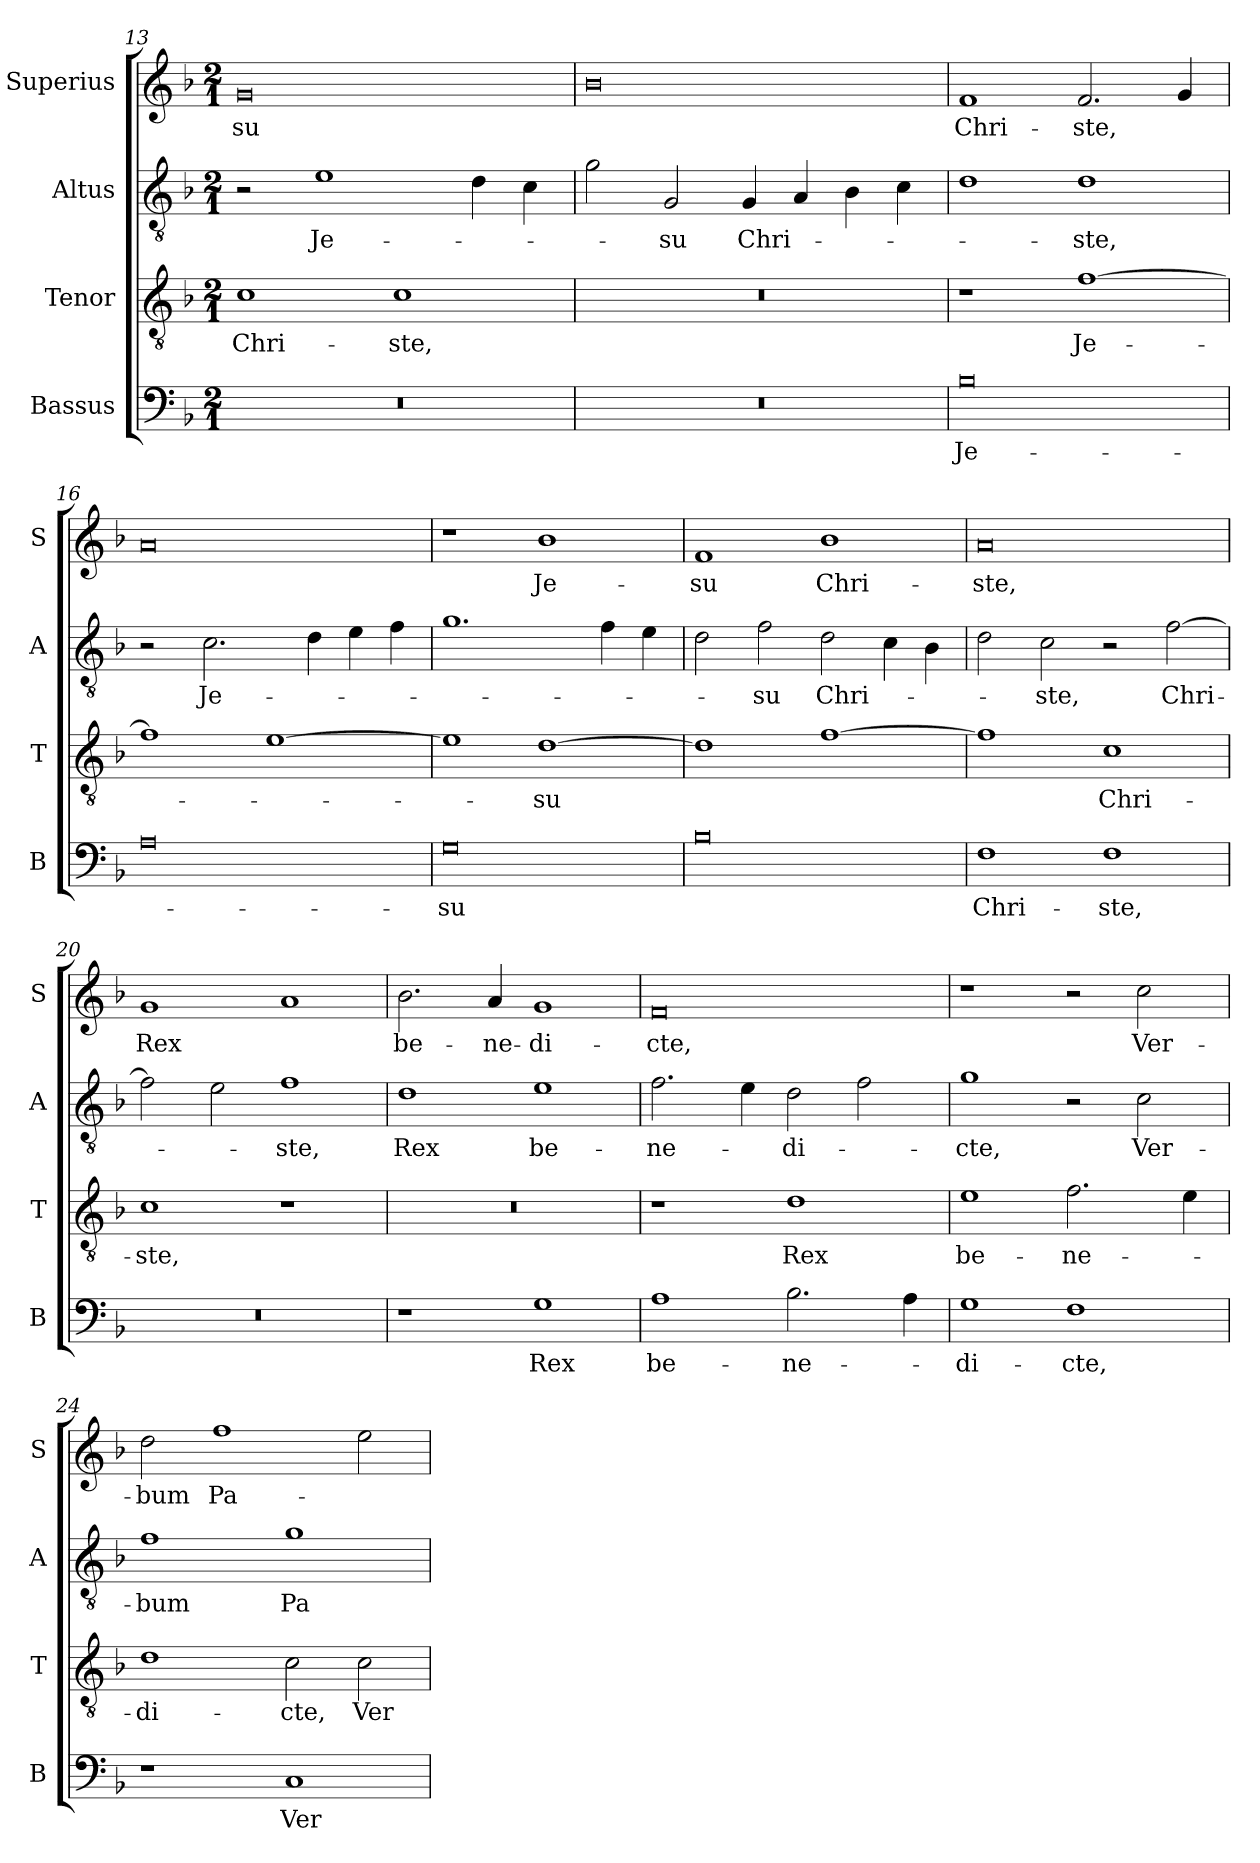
**kern	**text	**kern	**text	**kern	**text	**kern	**text
*part4	*part4	*part3	*part3	*part2	*part2	*part1	*part1
*staff4	*staff4	*staff3	*staff3	*staff2	*staff2	*staff1	*staff1
*I"Bassus	*	*I"Tenor	*	*I"Altus	*	*I"Superius	*
*I'B	*	*I'T	*	*I'A	*	*I'S	*
*clefF4	*	*clefGv2	*	*clefGv2	*	*clefG2	*
*k[b-]	*	*k[b-]	*	*k[b-]	*	*k[b-]	*
*F:	*	*F:	*	*F:	*	*F:	*
*M2/1	*	*M2/1	*	*M2/1	*	*M2/1	*
=13	=13	=13	=13	=13	=13	=13	=13
0r	.	1c	Chri-	2r	.	0g	-su
.	.	.	.	1e	Je-	.	.
.	.	1c	-ste,	.	.	.	.
.	.	.	.	4d	.	.	.
.	.	.	.	4c	.	.	.
=14	=14	=14	=14	=14	=14	=14	=14
0r	.	0r	.	2g	.	0b-	.
.	.	.	.	2G	-su	.	.
.	.	.	.	4G	Chri-	.	.
.	.	.	.	4A	.	.	.
.	.	.	.	4B-	.	.	.
.	.	.	.	4c	.	.	.
=15	=15	=15	=15	=15	=15	=15	=15
0B-	Je-	1r	.	1d	.	1f	Chri-
.	.	[1f	Je-	1d	-ste,	2.f	-ste,
.	.	.	.	.	.	4g	.
=16	=16	=16	=16	=16	=16	=16	=16
0A	.	1f]	.	2r	.	0a	.
.	.	.	.	2.c	Je-	.	.
.	.	[1e	.	.	.	.	.
.	.	.	.	4d	.	.	.
.	.	.	.	4e	.	.	.
.	.	.	.	4f	.	.	.
=17	=17	=17	=17	=17	=17	=17	=17
0G	-su	1e]	.	1.g	.	1r	.
.	.	[1d	-su	.	.	1b-	Je-
.	.	.	.	4f	.	.	.
.	.	.	.	4e	.	.	.
=18	=18	=18	=18	=18	=18	=18	=18
0B-	.	1d]	.	2d	.	1f	-su
.	.	.	.	2f	-su	.	.
.	.	[1f	.	2d	Chri-	1b-	Chri-
.	.	.	.	4c	.	.	.
.	.	.	.	4B-	.	.	.
=19	=19	=19	=19	=19	=19	=19	=19
1F	Chri-	1f]	.	2d	.	0a	-ste,
.	.	.	.	2c	-ste,	.	.
1F	-ste,	1c	Chri-	2r	.	.	.
.	.	.	.	[2f	Chri-	.	.
=20	=20	=20	=20	=20	=20	=20	=20
0r	.	1c	-ste,	2f]	.	1g	Rex
.	.	.	.	2e	.	.	.
.	.	1r	.	1f	-ste,	1a	.
=21	=21	=21	=21	=21	=21	=21	=21
1r	.	0r	.	1d	Rex	2.b-	be-
.	.	.	.	.	.	4a	-ne-
1G	Rex	.	.	1e	be-	1g	-di-
=22	=22	=22	=22	=22	=22	=22	=22
1A	be-	1r	.	2.f	-ne-	0f	-cte,
.	.	.	.	4e	.	.	.
2.B-	-ne-	1d	Rex	2d	-di-	.	.
.	.	.	.	2f	.	.	.
4A	.	.	.	.	.	.	.
=23	=23	=23	=23	=23	=23	=23	=23
1G	-di-	1e	be-	1g	-cte,	1r	.
1F	-cte,	2.f	-ne-	2r	.	2r	.
.	.	.	.	2c	Ver-	2cc	Ver-
.	.	4e	.	.	.	.	.
=24	=24	=24	=24	=24	=24	=24	=24
1r	.	1d	-di-	1f	-bum	2dd	-bum
.	.	.	.	.	.	1ff	Pa-
1C	Ver-	2c	-cte,	1g	Pa-	.	.
.	.	2c	Ver-	.	.	2ee	.
=	=	=	=	=	=	=	=
*-	*-	*-	*-	*-	*-	*-	*-
